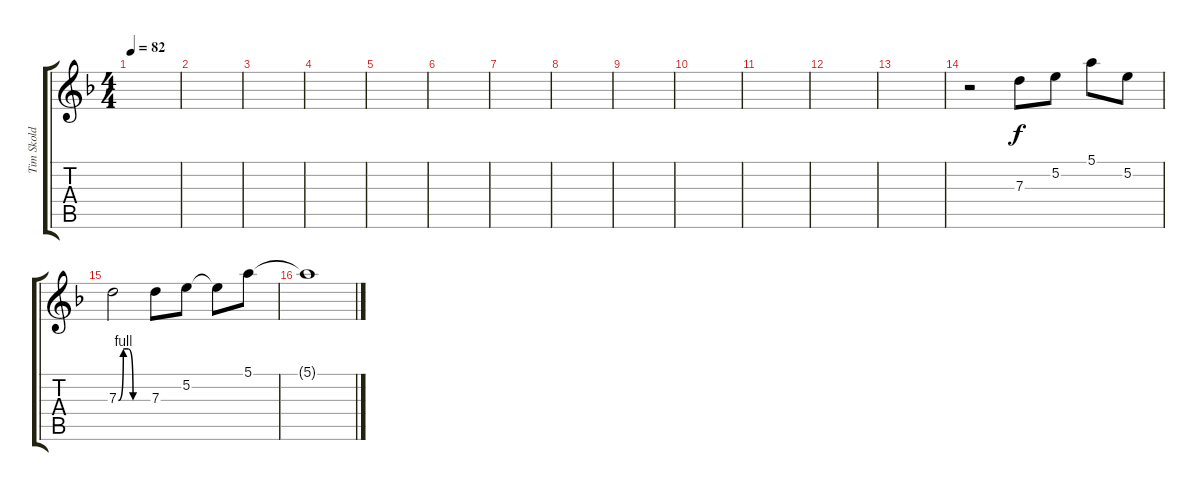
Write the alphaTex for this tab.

\track ("Tim Skold" "Tim Skold") {instrument distortionguitar}
\staff {score tabs}
\tuning (E4 B3 G3 D3 A2 E2) {hide}
\ts (4 4)
\tempo 82
\clef g2
\ks f
|
|
|
|
|
|
|
|
|
|
|
|
|
r.2 7.3.8 5.2.8 5.1.8 5.2.8 |
7.3{be (custom 0 0 10 4 20 4 30 0 60 0)}.2 7.3.8 5.2.8 5.2{t}.8 5.1.8 |
5.1{t}.1
